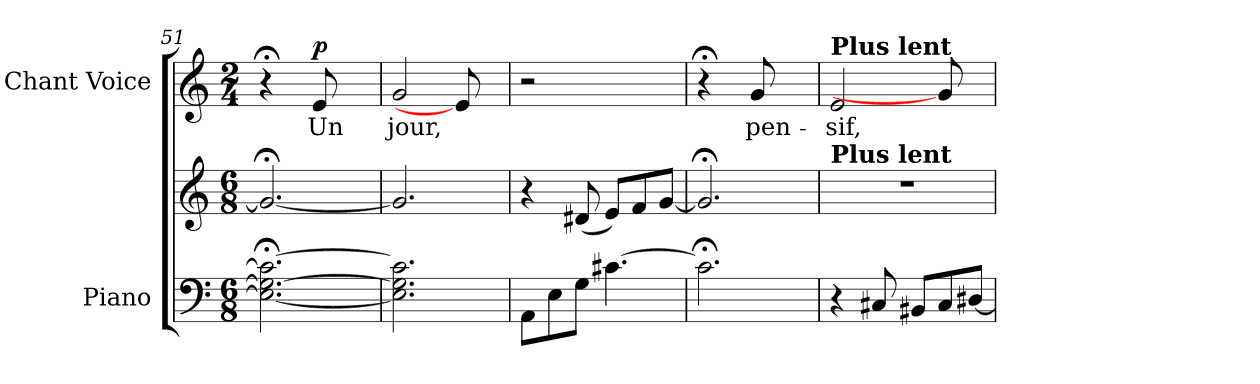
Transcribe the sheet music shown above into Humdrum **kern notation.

**kern	**kern	**kern	**text	**dynam
*part2	*part2	*part1	*part1	*part1
*staff3	*staff2	*staff1	*staff1	*staff1
*I"Piano	*	*I"Chant Voice	*	*
*I'Pno	*	*	*	*
*clefF4	*clefG2	*clefG2	*	*
*k[]	*k[]	*k[]	*	*
*M6/8	*M6/8	*M2/4	*	*
=51	=51	=51	=51	=51
!	!	!LO:N:vis=4	!	!
2.E\_;< 2.G\_;< 2.c#\_;<	2.g;</_	4.r;<	.	.
!	!	!	!LO:LY:b	!LO:DY:a
.	.	[8e/	Un	p
.	.	4ryy	.	.
=52	=52	=52	=52	=52
!	!	!	!LO:LY:b	!
2.E\] 2.G\] 2.c#\]	2.g/]	2g/	jour,	.
.	.	8e/]	.	.
.	.	8ryy	.	.
=53	=53	=53	=53	=53
8AA\L	4r	2r	.	.
8E\	.	.	.	.
8G\J	(8d#X/	.	.	.
[4.c#X\	8e/L)	.	.	.
.	8f/	4ryy	.	.
.	[8g/J	.	.	.
=54	=54	=54	=54	=54
!	!	!LO:N:vis=4	!	!
2.c#;<\]	2.g;</]	4.r;<	.	.
!	!	!	!LO:LY:b	!
.	.	[8g/	pen-	.
.	.	4ryy	.	.
=55	=55	=55	=55	=55
!	!	!LO:TX:a:B:t=Plus lent	!	!
!	!LO:TX:a:B:t=Plus lent	!	!	!
!	!	!	!LO:LY:b	!
4r	2.r	2e/	-sif,	.
8C#X/	.	.	.	.
8BB#X/L	.	.	.	.
8C#/	.	8g/]	.	.
[8D#X/J	.	8ryy	.	.
=	=	=	=	=
*-	*-	*-	*-	*-
